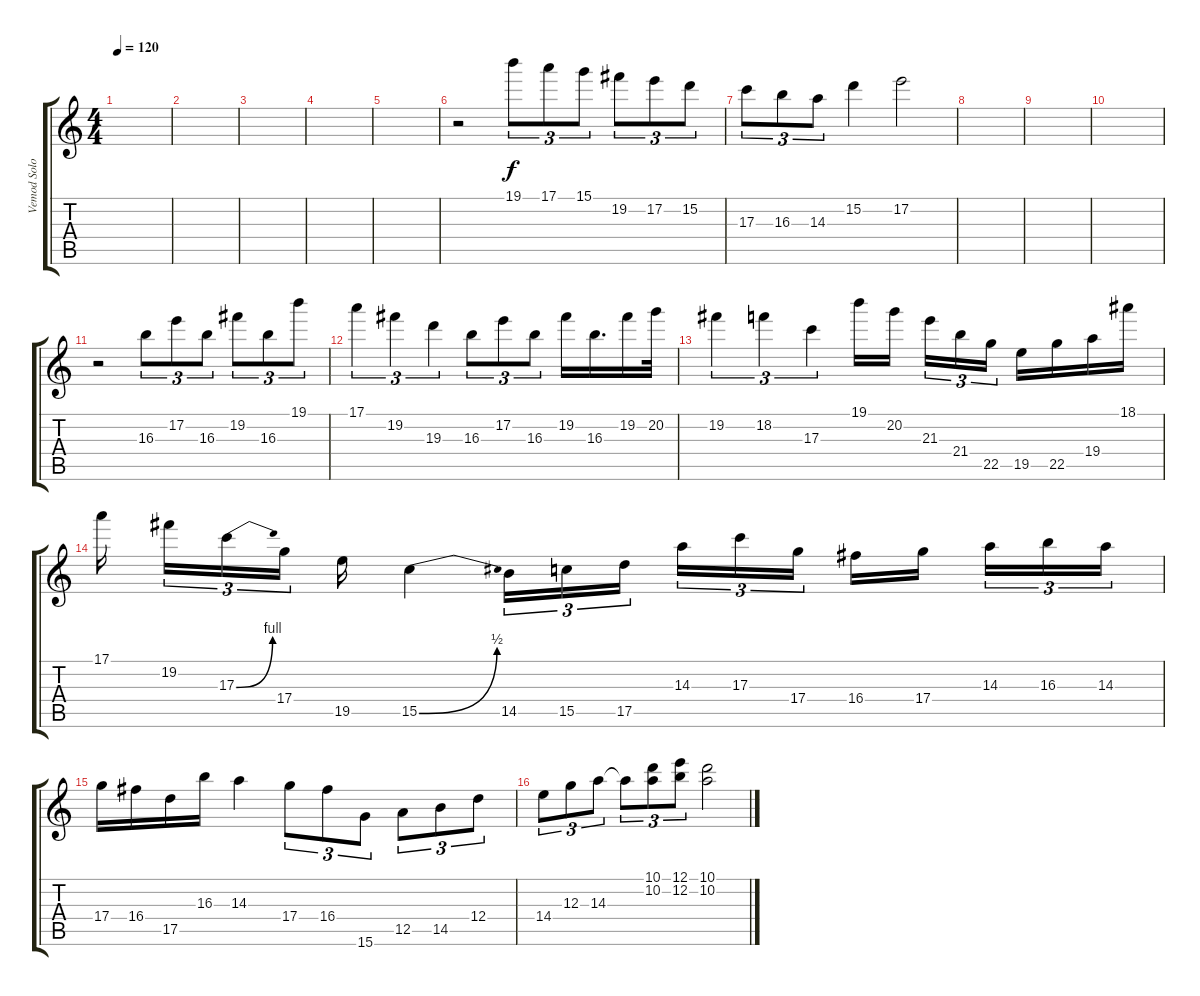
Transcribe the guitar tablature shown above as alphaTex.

\track ("Vemod Solo Guitar" "Vemod Solo") {instrument overdrivenguitar}
\staff {score tabs}
\tuning (E4 B3 G3 D3 A2 E2) {hide}
\ts (4 4)
\tempo 120
\clef g2
\ks c
|
|
|
|
|
r.2 19.1.8{tu (3 2)} 17.1.8{tu (3 2)} 15.1.8{tu (3 2)} 19.2.8{tu (3 2)} 17.2.8{tu (3 2)} 15.2.8{tu (3 2)} |
17.3.8{tu (3 2)} 16.3.8{tu (3 2)} 14.3.8{tu (3 2)} 15.2.4 17.2.2 |
|
|
|
r.2 16.3.8{tu (3 2)} 17.2.8{tu (3 2)} 16.3.8{tu (3 2)} 19.2.8{tu (3 2)} 16.3.8{tu (3 2)} 19.1.8{tu (3 2)} |
17.1.4{tu (3 2)} 19.2.4{tu (3 2)} 19.3.4{tu (3 2)} 16.3.8{tu (3 2)} 17.2.8{tu (3 2)} 16.3.8{tu (3 2)} 19.2.16 16.3.16{d} 19.2.16 20.2.32 |
19.2.4{tu (3 2)} 18.2.4{tu (3 2)} 17.3.4{tu (3 2)} 19.1.16 20.2.16 21.3.16{tu (3 2)} 21.4.16{tu (3 2)} 22.5.16{tu (3 2)} 19.5.16 22.5.16 19.4.16 18.1.16 |
17.1.16 19.2.16{tu (3 2)} 17.3{be (bend 0 0 60 4)}.16{tu (3 2)} 17.4.16{tu (3 2)} 19.5.16 15.5{be (bend 0 0 60 2)}.4 14.5.16{tu (3 2)} 15.5.16{tu (3 2)} 17.5.16{tu (3 2)} 14.3.16{tu (3 2)} 17.3.16{tu (3 2)} 17.4.16{tu (3 2)} 16.4.16 17.4.16 14.3.16{tu (3 2)} 16.3.16{tu (3 2)} 14.3.16{tu (3 2)} |
17.4.16 16.4.16 17.5.16 16.3.16 14.3.4 17.4.8{tu (3 2)} 16.4.8{tu (3 2)} 15.6.8{tu (3 2)} 12.5.8{tu (3 2)} 14.5.8{tu (3 2)} 12.4.8{tu (3 2)} |
14.4.8{tu (3 2)} 12.3.8{tu (3 2)} 14.3.8{tu (3 2)} 14.3{t}.8{tu (3 2)} (10.1 10.2).8{tu (3 2)} (12.1 12.2).8{tu (3 2)} (10.1 10.2).2
